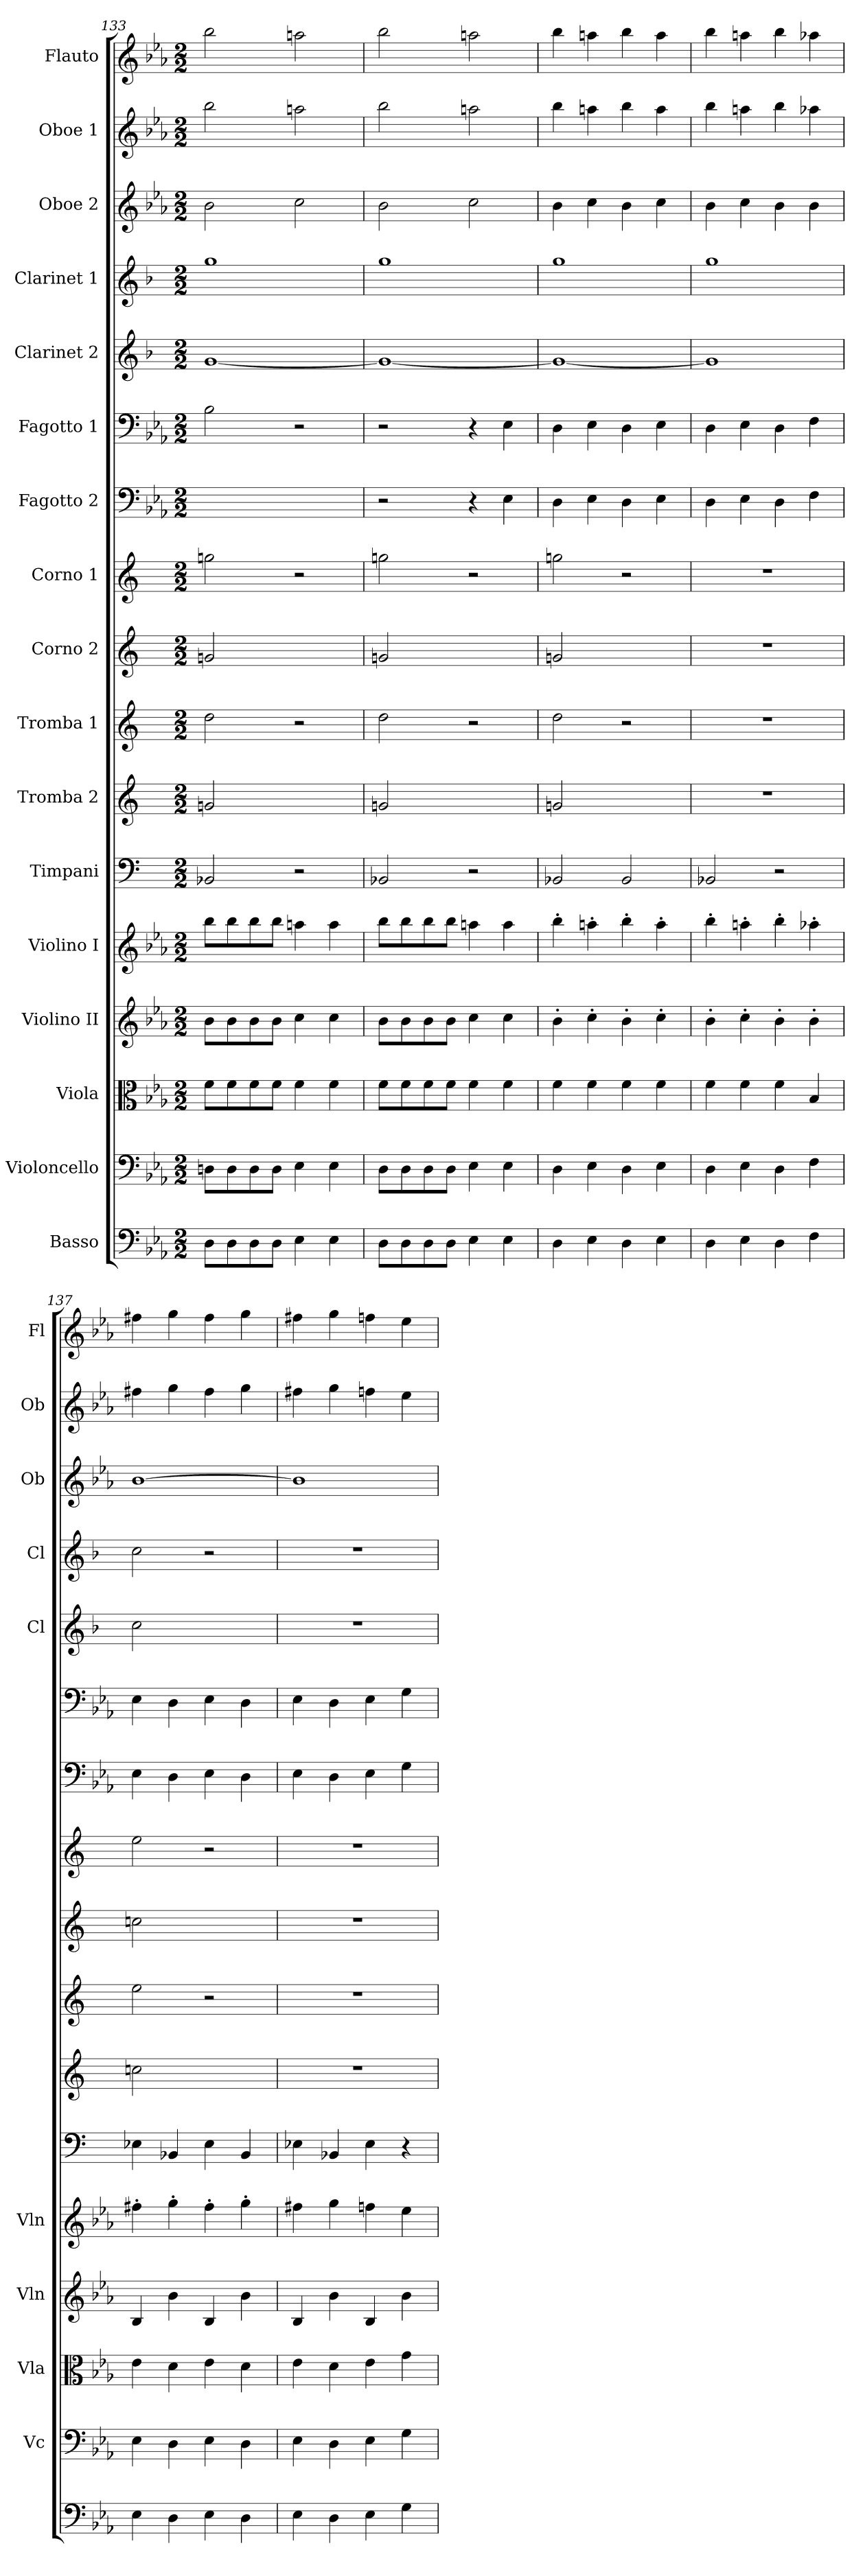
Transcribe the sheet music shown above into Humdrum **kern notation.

**kern	**kern	**kern	**kern	**kern	**kern	**kern	**kern	**kern	**kern	**kern	**kern	**kern	**kern	**kern	**kern	**kern
*part17	*part16	*part15	*part14	*part13	*part12	*part11	*part10	*part9	*part8	*part7	*part6	*part5	*part4	*part3	*part2	*part1
*staff17	*staff16	*staff15	*staff14	*staff13	*staff12	*staff11	*staff10	*staff9	*staff8	*staff7	*staff6	*staff5	*staff4	*staff3	*staff2	*staff1
*I"Basso	*I"Violoncello	*I"Viola	*I"Violino II	*I"Violino I	*I"Timpani	*I"Tromba 2	*I"Tromba 1	*I"Corno 2	*I"Corno 1	*I"Fagotto 2	*I"Fagotto 1	*I"Clarinet 2	*I"Clarinet 1	*I"Oboe 2	*I"Oboe 1	*I"Flauto
*	*I'Vc	*I'Vla	*I'Vln	*I'Vln	*	*	*	*	*	*	*	*I'Cl	*I'Cl	*I'Ob	*I'Ob	*I'Fl
*clefF4	*clefF4	*clefC3	*clefG2	*clefG2	*clefF4	*clefG2	*clefG2	*clefG2	*clefG2	*clefF4	*clefF4	*clefG2	*clefG2	*clefG2	*clefG2	*clefG2
*ITrd7c12	*	*	*	*	*	*ITrd-2c-3	*ITrd-2c-3	*ITrd5c9	*ITrd5c9	*	*	*ITrd1c2	*ITrd1c2	*	*	*
*k[b-e-a-]	*k[b-e-a-]	*k[b-e-a-]	*k[b-e-a-]	*k[b-e-a-]	*	*	*	*	*	*k[b-e-a-]	*k[b-e-a-]	*k[b-e-a-]	*k[b-e-a-]	*k[b-e-a-]	*k[b-e-a-]	*k[b-e-a-]
*M2/2	*M2/2	*M2/2	*M2/2	*M2/2	*M2/2	*M2/2	*M2/2	*M2/2	*M2/2	*M2/2	*M2/2	*M2/2	*M2/2	*M2/2	*M2/2	*M2/2
=133	=133	=133	=133	=133	=133	=133	=133	=133	=133	=133	=133	=133	=133	=133	=133	=133
8DD\L	8Dn\L	8f\L	8b-\L	8bb-\L	2BB-X	2b-X	2ff	2B-X	2b-X	1ryy	2B-	[1f	1ff	2b-	2bb-	2bb-
8DD\	8D\	8f\	8b-\	8bb-\	.	.	.	.	.	.	.	.	.	.	.	.
8DD\	8D\	8f\	8b-\	8bb-\	.	.	.	.	.	.	.	.	.	.	.	.
8DD\J	8D\J	8f\J	8b-\J	8bb-\J	.	.	.	.	.	.	.	.	.	.	.	.
4EE-	4E-	4f	4cc	4aan	2r	2ryy	2r	2ryy	2r	.	2r	.	.	2cc	2aan	2aan
4EE-	4E-	4f	4cc	4aa	.	.	.	.	.	.	.	.	.	.	.	.
=134	=134	=134	=134	=134	=134	=134	=134	=134	=134	=134	=134	=134	=134	=134	=134	=134
8DD\L	8D\L	8f\L	8b-\L	8bb-\L	2BB-X	2b-X	2ff	2B-X	2b-X	2r	2r	1f_	1ff	2b-	2bb-	2bb-
8DD\	8D\	8f\	8b-\	8bb-\	.	.	.	.	.	.	.	.	.	.	.	.
8DD\	8D\	8f\	8b-\	8bb-\	.	.	.	.	.	.	.	.	.	.	.	.
8DD\J	8D\J	8f\J	8b-\J	8bb-\J	.	.	.	.	.	.	.	.	.	.	.	.
4EE-	4E-	4f	4cc	4aan	2r	2ryy	2r	2ryy	2r	4r	4r	.	.	2cc	2aan	2aan
4EE-	4E-	4f	4cc	4aa	.	.	.	.	.	4E-	4E-	.	.	.	.	.
=135	=135	=135	=135	=135	=135	=135	=135	=135	=135	=135	=135	=135	=135	=135	=135	=135
4DD	4D	4f	4b-'	4bb-'	2BB-X	2b-X	2ff	2B-X	2b-X	4D	4D	1f_	1ff	4b-	4bb-	4bb-
4EE-	4E-	4f	4cc'	4aan'	.	.	.	.	.	4E-	4E-	.	.	4cc	4aan	4aan
4DD	4D	4f	4b-'	4bb-'	2BB-	2ryy	2r	2ryy	2r	4D	4D	.	.	4b-	4bb-	4bb-
4EE-	4E-	4f	4cc'	4aa'	.	.	.	.	.	4E-	4E-	.	.	4cc	4aa	4aa
=136	=136	=136	=136	=136	=136	=136	=136	=136	=136	=136	=136	=136	=136	=136	=136	=136
4DD	4D	4f	4b-'	4bb-'	2BB-X	1r	1r	1r	1r	4D	4D	1f]	1ff	4b-	4bb-	4bb-
4EE-	4E-	4f	4cc'	4aan'	.	.	.	.	.	4E-	4E-	.	.	4cc	4aan	4aan
4DD	4D	4f	4b-'	4bb-'	2r	.	.	.	.	4D	4D	.	.	4b-	4bb-	4bb-
4FF	4F	4B-	4b-'	4aa-X'	.	.	.	.	.	4F	4F	.	.	4b-	4aa-X	4aa-X
=137	=137	=137	=137	=137	=137	=137	=137	=137	=137	=137	=137	=137	=137	=137	=137	=137
4EE-	4E-	4e-	4B-	4ff#X'	4E-X	2ee-X	2gg	2e-X	2g	4E-	4E-	2b-	2b-	[1b-	4ff#X	4ff#X
4DD	4D	4d	4b-	4gg'	4BB-X	.	.	.	.	4D	4D	.	.	.	4gg	4gg
4EE-	4E-	4e-	4B-	4ff#'	4E-	2ryy	2r	2ryy	2r	4E-	4E-	2ryy	2r	.	4ff#	4ff#
4DD	4D	4d	4b-	4gg'	4BB-	.	.	.	.	4D	4D	.	.	.	4gg	4gg
=138	=138	=138	=138	=138	=138	=138	=138	=138	=138	=138	=138	=138	=138	=138	=138	=138
4EE-	4E-	4e-	4B-	4ff#X	4E-X	1r	1r	1r	1r	4E-	4E-	1r	1r	1b-]	4ff#X	4ff#X
4DD	4D	4d	4b-	4gg	4BB-X	.	.	.	.	4D	4D	.	.	.	4gg	4gg
4EE-	4E-	4e-	4B-	4ffn	4E-	.	.	.	.	4E-	4E-	.	.	.	4ffn	4ffn
4GG	4G	4g	4b-	4ee-	4r	.	.	.	.	4G	4G	.	.	.	4ee-	4ee-
=	=	=	=	=	=	=	=	=	=	=	=	=	=	=	=	=
*-	*-	*-	*-	*-	*-	*-	*-	*-	*-	*-	*-	*-	*-	*-	*-	*-
